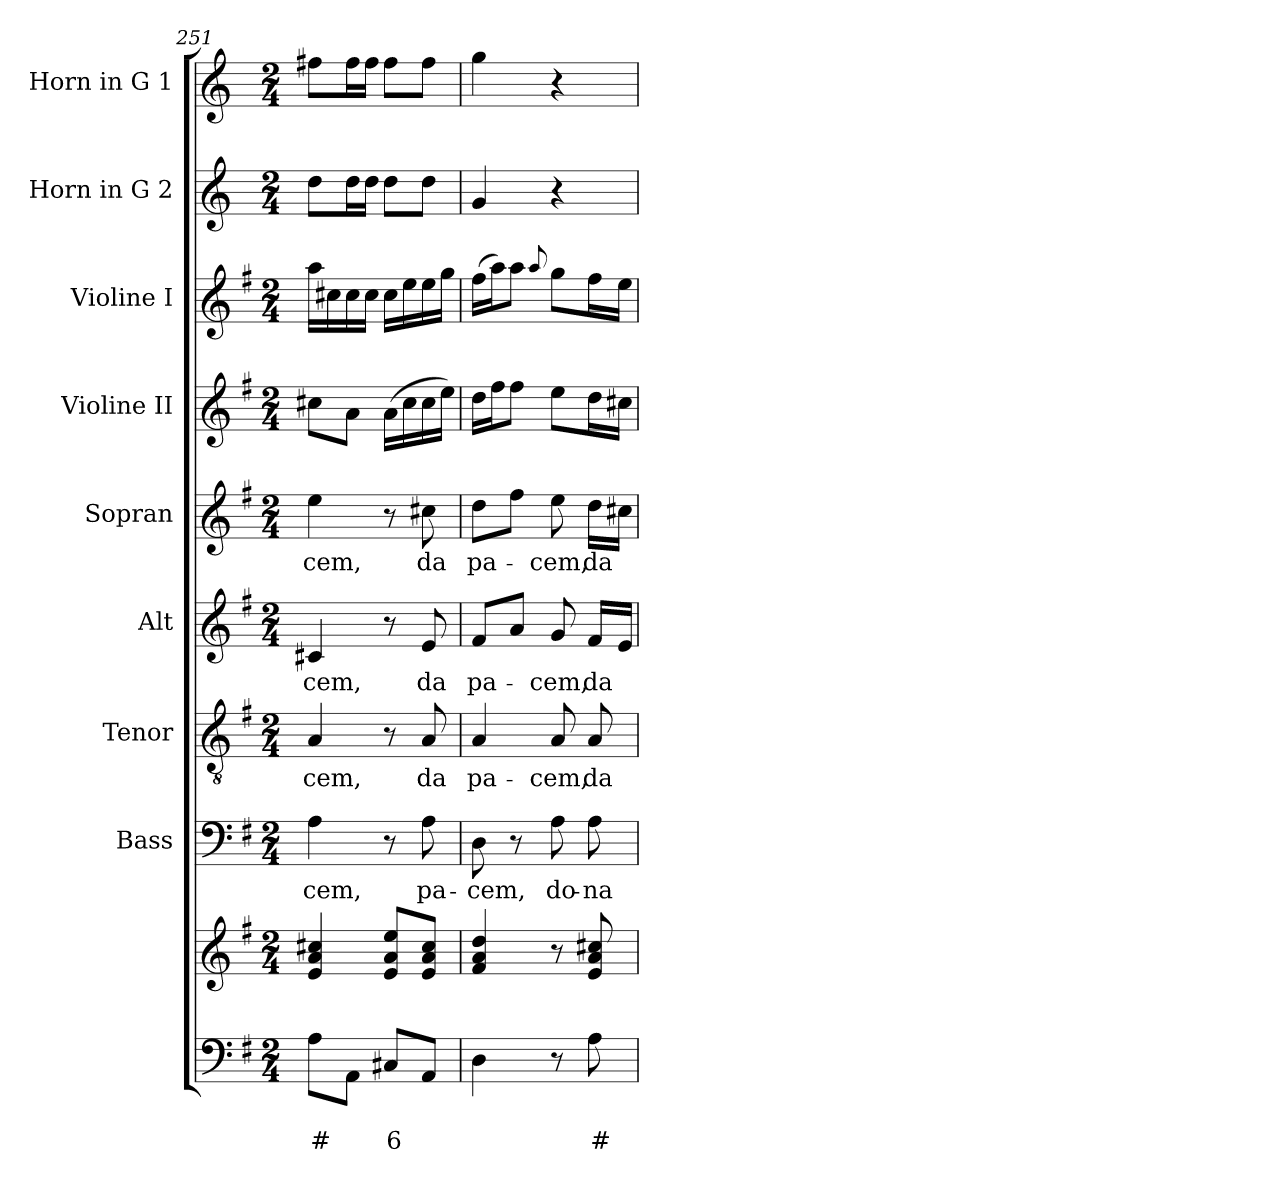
**kern	**text	**text	**kern	**kern	**text	**kern	**text	**kern	**text	**kern	**text	**kern	**kern	**kern	**kern
*part9	*part9	*part9	*part9	*part8	*part8	*part7	*part7	*part6	*part6	*part5	*part5	*part4	*part3	*part2	*part1
*staff10	*staff10	*staff10	*staff9	*staff8	*staff8	*staff7	*staff7	*staff6	*staff6	*staff5	*staff5	*staff4	*staff3	*staff2	*staff1
*	*	*	*	*I"Bass	*	*I"Tenor	*	*I"Alt	*	*I"Sopran	*	*I"Violine II	*I"Violine I	*I"Horn in G 2	*I"Horn in G 1
*	*	*	*	*I'B.	*	*I'T.	*	*I'A.	*	*I'S.	*	*I'Vl. II	*I'Vl. I	*	*
*clefF4	*	*	*clefG2	*clefF4	*	*clefGv2	*	*clefG2	*	*clefG2	*	*clefG2	*clefG2	*clefG2	*clefG2
*	*	*	*	*	*	*	*	*	*	*	*	*	*	*ITrd3c5	*ITrd3c5
*k[f#]	*	*	*k[f#]	*k[f#]	*	*k[f#]	*	*k[f#]	*	*k[f#]	*	*k[f#]	*k[f#]	*k[f#]	*k[f#]
*G:	*	*	*G:	*G:	*	*G:	*	*G:	*	*G:	*	*G:	*G:	*G:	*G:
*M2/4	*	*	*M2/4	*M2/4	*	*M2/4	*	*M2/4	*	*M2/4	*	*M2/4	*M2/4	*M2/4	*M2/4
=251	=251	=251	=251	=251	=251	=251	=251	=251	=251	=251	=251	=251	=251	=251	=251
!	!	!LO:LY:b	!	!	!LO:LY:b	!	!LO:LY:b	!	!LO:LY:b	!	!LO:LY:b	!	!	!	!
8A\L	.	#	4e/ 4a/ 4cc#X/	4A\	-cem,	4A/	-cem,	4c#X/	-cem,	4ee\	-cem,	8cc#X\L	16aa\LL	8a\L	8cc#X\L
.	.	.	.	.	.	.	.	.	.	.	.	.	16cc#X\	.	.
8AA\J	.	.	.	.	.	.	.	.	.	.	.	8a\J	16cc#\	16a\L	16cc#\L
.	.	.	.	.	.	.	.	.	.	.	.	.	16cc#\JJ	16a\JJ	16cc#\JJ
!	!	!LO:LY:b	!	!	!	!	!	!	!	!	!	!	!	!	!
8C#X/L	.	6	8e/ 8a/ 8ee/L	8r	.	8r	.	8r	.	8r	.	(>16a\LL	16cc#\LL	8a\L	8cc#\L
.	.	.	.	.	.	.	.	.	.	.	.	16cc#\	16ee\	.	.
!	!	!	!	!	!LO:LY:b	!	!LO:LY:b	!	!LO:LY:b	!	!LO:LY:b	!	!	!	!
8AA/J	.	.	8e/ 8a/ 8cc#/J	8A\	pa-	8A/	da	8e/	da	8cc#X\	da	16cc#\	16ee\	8a\J	8cc#\J
.	.	.	.	.	.	.	.	.	.	.	.	16ee\JJ)	16gg\JJ	.	.
=252	=252	=252	=252	=252	=252	=252	=252	=252	=252	=252	=252	=252	=252	=252	=252
!	!	!	!	!	!LO:LY:b	!	!LO:LY:b	!	!LO:LY:b	!	!LO:LY:b	!	!	!	!
4D\	.	.	4f#/ 4a/ 4dd/	8D\	-cem,	4A/	pa-	8f#/L	pa-	8dd\L	pa-	16dd\LL	(>16ff#\LL	4d/	4dd\
.	.	.	.	.	.	.	.	.	.	.	.	16ff#\J	16aa\J)	.	.
.	.	.	.	8r	.	.	.	8a/J	.	8ff#\J	.	8ff#\J	8aa\J	.	.
.	.	.	.	.	.	.	.	.	.	.	.	.	8qqaa/	.	.
!	!	!	!	!	!LO:LY:b	!	!LO:LY:b	!	!LO:LY:b	!	!LO:LY:b	!	!	!	!
8r	.	.	8r	8A\	do-	8A/	-cem,	8g/	-cem,	8ee\	-cem,	8ee\L	8gg\L	4r	4r
!	!	!LO:LY:b	!	!	!LO:LY:b	!	!LO:LY:b	!	!LO:LY:b	!	!LO:LY:b	!	!	!	!
8A\	.	#	8e/ 8a/ 8cc#X/	8A\	-na	8A/	da	16f#/LL	da	16dd\LL	da	16dd\L	16ff#\L	.	.
.	.	.	.	.	.	.	.	16e/JJ	.	16cc#X\JJ	.	16cc#X\JJ	16ee\JJ	.	.
=	=	=	=	=	=	=	=	=	=	=	=	=	=	=	=
*-	*-	*-	*-	*-	*-	*-	*-	*-	*-	*-	*-	*-	*-	*-	*-
